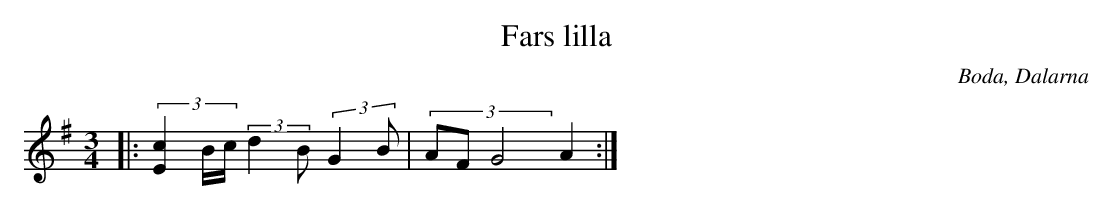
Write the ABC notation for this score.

X:1
T:Fars lilla
O:Boda, Dalarna
M:3/4
L:1/16
K:G
|: (3[cE]4Bc (3:2:2 d4B2 (3:2:2 G4B2 | (3A2F2G8 A4 :|
